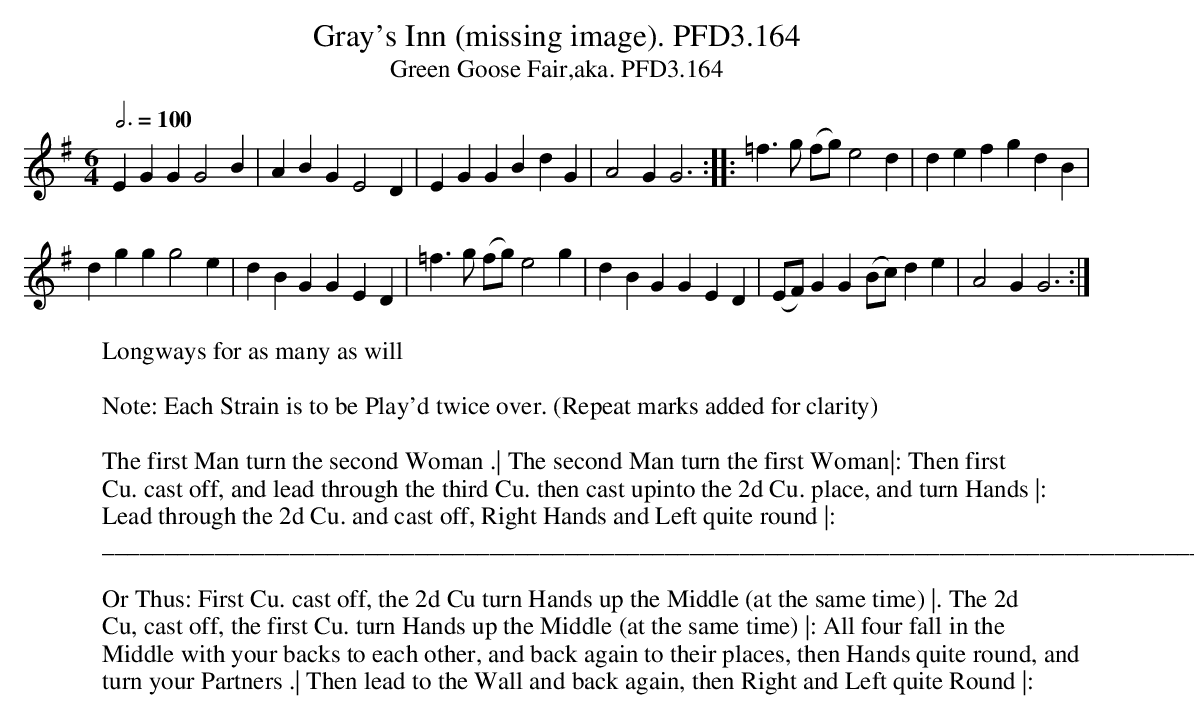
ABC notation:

X:1
T:Gray's Inn (missing image). PFD3.164
T:Green Goose Fair,aka. PFD3.164
W:Longways for as many as will
M:6/4
L:1/4
Q:3/4=100
K:G
EGG G2B|ABG E2D|EGG BdG|A2G G3::=f3/g/ (f/g/) e2d|def gdB|
dgg g2e|dBG GED|=f3/g/ (f/g/) e2g|dBG GED|(E/F/)GG (B/c/)de|A2G G3:|
W:
W:Note: Each Strain is to be Play'd twice over. (Repeat marks added for clarity)
W:
W:The first Man turn the second Woman .| The second Man turn the first Woman|: Then first
W:Cu. cast off, and lead through the third Cu. then cast upinto the 2d Cu. place, and turn Hands |:
W:Lead through the 2d Cu. and cast off, Right Hands and Left quite round |:
W:_________________________________________________________________________________________________
W:
W:Or Thus: First Cu. cast off, the 2d Cu turn Hands up the Middle (at the same time) |. The 2d
W:Cu, cast off, the first Cu. turn Hands up the Middle (at the same time) |: All four fall in the
W:Middle with your backs to each other, and back again to their places, then Hands quite round, and
W:turn your Partners .| Then lead to the Wall and back again, then Right and Left quite Round |:
